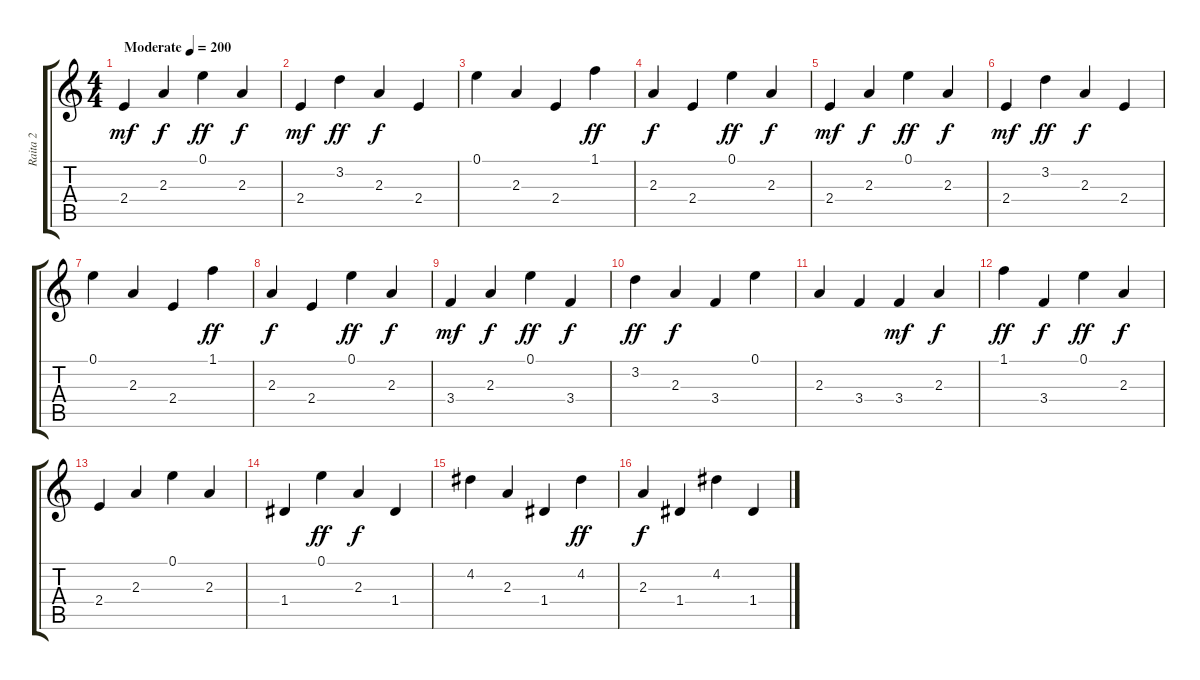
\track ("Raita 2" "Raita 2") {instrument acousticguitarsteel}
\staff {score tabs}
\tuning (E4 B3 G3 D3 A2 E2) {hide}
\ts (4 4)
\tempo (200 "Moderate")
\clef g2
\ks c
2.4.4{dy mf instrument acousticguitarsteel} 2.3.4{dy f} 0.1.4{dy ff} 2.3.4{dy f} |
2.4.4{dy mf} 3.2.4{dy ff} 2.3.4{dy f} 2.4.4 |
0.1.4 2.3.4 2.4.4 1.1.4{dy ff} |
2.3.4{dy f} 2.4.4 0.1.4{dy ff} 2.3.4{dy f} |
2.4.4{dy mf} 2.3.4{dy f} 0.1.4{dy ff} 2.3.4{dy f} |
2.4.4{dy mf} 3.2.4{dy ff} 2.3.4{dy f} 2.4.4 |
0.1.4 2.3.4 2.4.4 1.1.4{dy ff} |
2.3.4{dy f} 2.4.4 0.1.4{dy ff} 2.3.4{dy f} |
3.4.4{dy mf} 2.3.4{dy f} 0.1.4{dy ff} 3.4.4{dy f} |
3.2.4{dy ff} 2.3.4{dy f} 3.4.4 0.1.4 |
2.3.4 3.4.4 3.4.4{dy mf} 2.3.4{dy f} |
1.1.4{dy ff} 3.4.4{dy f} 0.1.4{dy ff} 2.3.4{dy f} |
2.4.4 2.3.4 0.1.4 2.3.4 |
1.4.4 0.1.4{dy ff} 2.3.4{dy f} 1.4.4 |
4.2.4 2.3.4 1.4.4 4.2.4{dy ff} |
2.3.4{dy f} 1.4.4 4.2.4 1.4.4
